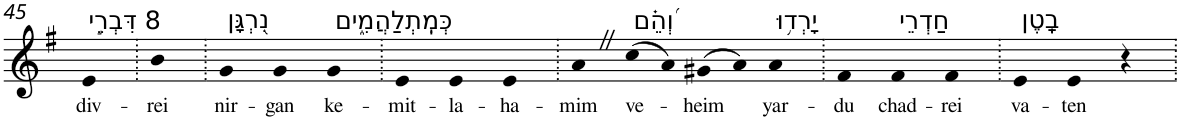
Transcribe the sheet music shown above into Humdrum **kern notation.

**kern	**text
*part1	*part1
*staff1	*staff1
*I"Piano	*
*I'Pno	*
!!LO:PB:g=z
*clefG2	*
*k[f#]	*
*G:	*
=45	=45
!LO:TX:a:t=8 דִּבְרֵ֣י	!
!	!LO:LY:b
4e	div-
=46.	=46.
!	!LO:LY:b
4b	-rei
=47.	=47.
!LO:TX:a:t=נִ֭רְגָּן	!
!	!LO:LY:b
4g	nir-
!	!LO:LY:b
4g	-gan
!LO:TX:a:t=כְּמִֽתְלַהֲמִ֑ים	!
!	!LO:LY:b
4g	ke-
=48.	=48.
!	!LO:LY:b
4e	-mit-
!	!LO:LY:b
4e	-la-
!	!LO:LY:b
4e	-ha-
=49.	=49.
!	!LO:LY:b
4aZ	-mim
!LO:TX:a:t=וְ֝הֵ֗ם	!
!	!LO:LY:b
(>8cc	ve-
8a)	.
!	!LO:LY:b
(>8g#X	-heim
8a)	.
!LO:TX:a:t=יָרְד֥וּ	!
!	!LO:LY:b
4a	yar-
=50.	=50.
!	!LO:LY:b
4f#	-du
!LO:TX:a:t=חַדְרֵי	!
!	!LO:LY:b
4f#	chad-
!	!LO:LY:b
4f#	-rei
=51.	=51.
!LO:TX:a:t=בָֽטֶן	!
!	!LO:LY:b
4e	va-
!	!LO:LY:b
4e	-ten
4r	.
=.	=.
*-	*-
